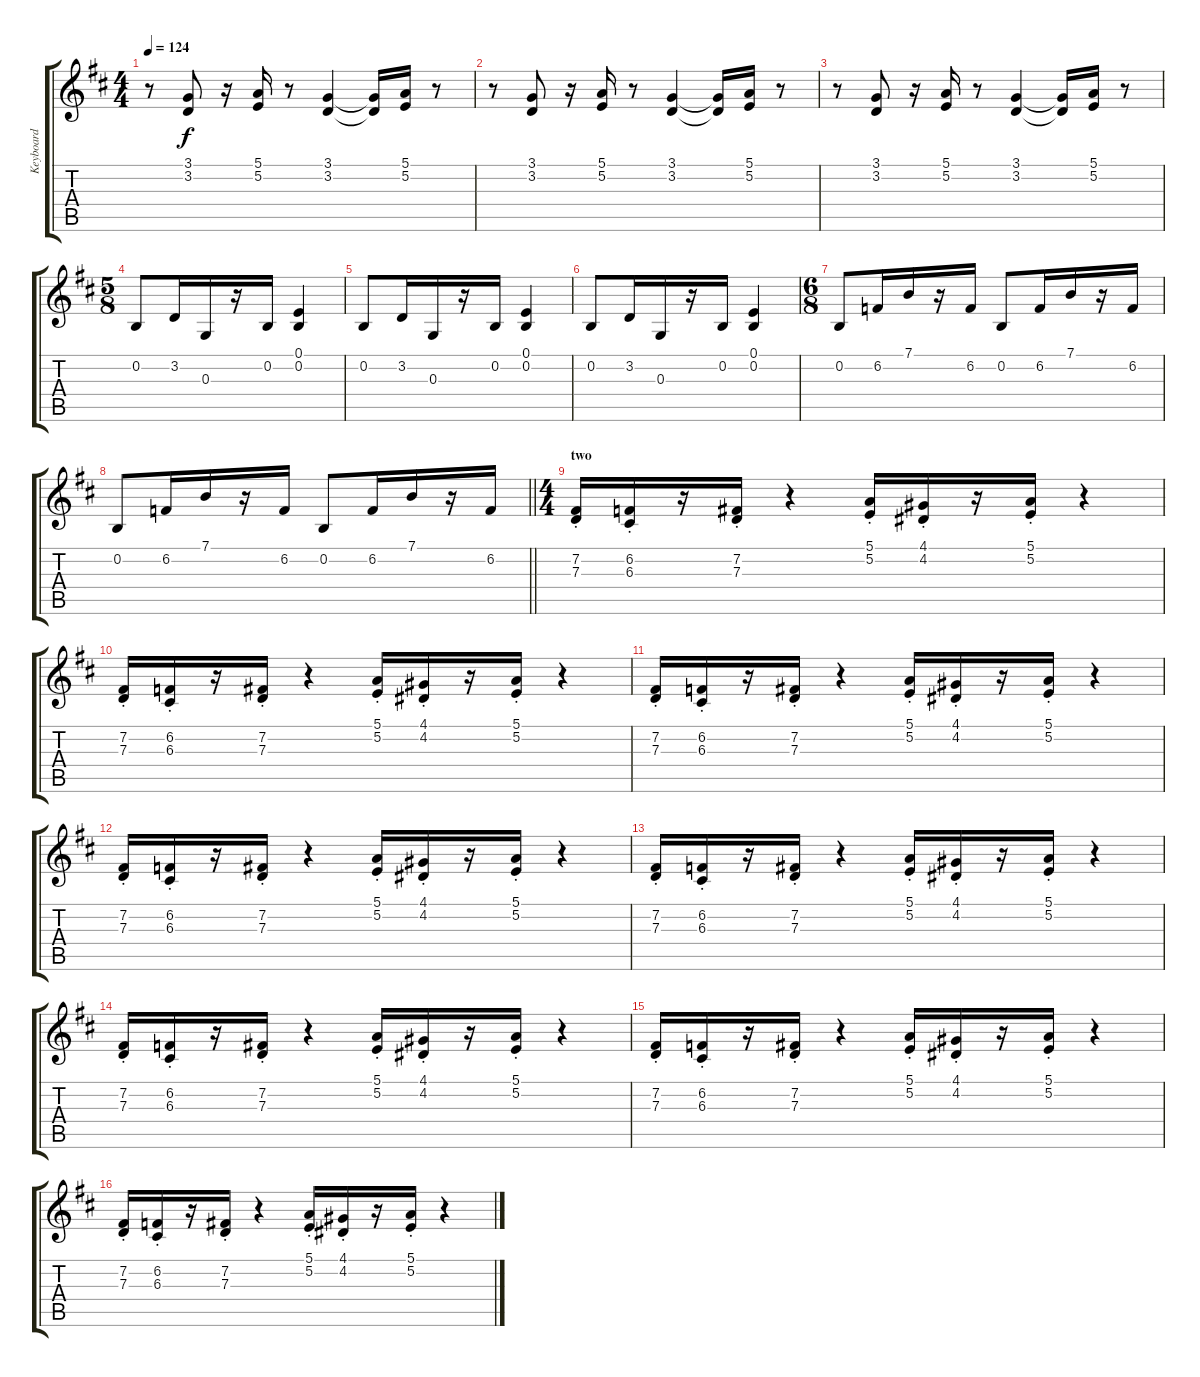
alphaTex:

\track ("Keyboard" "Keyboard") {instrument percussiveorgan}
\staff {score tabs}
\tuning (E4 B3 G3 D3 A2 E2) {hide}
\ts (4 4)
\tempo 124
\clef g2
\ks d
r.8{dy f} (3.1 3.2).8 r.16 (5.1 5.2).16 r.8 (3.1 3.2).4 (3.1{t} 3.2{t}).16 (5.1 5.2).16 r.8 |
r.8 (3.1 3.2).8 r.16 (5.1 5.2).16 r.8 (3.1 3.2).4 (3.1{t} 3.2{t}).16 (5.1 5.2).16 r.8 |
r.8 (3.1 3.2).8 r.16 (5.1 5.2).16 r.8 (3.1 3.2).4 (3.1{t} 3.2{t}).16 (5.1 5.2).16 r.8 |
\ts (5 8)
0.2.8 3.2.16 0.3.16 r.16 0.2.16 (0.1 0.2).4 |
0.2.8 3.2.16 0.3.16 r.16 0.2.16 (0.1 0.2).4 |
0.2.8 3.2.16 0.3.16 r.16 0.2.16 (0.1 0.2).4 |
\ts (6 8)
0.2.8 6.2.16 7.1.16 r.16 6.2.16 0.2.8 6.2.16 7.1.16 r.16 6.2.16 |
\barLineRight lightlight
0.2.8 6.2.16 7.1.16 r.16 6.2.16 0.2.8 6.2.16 7.1.16 r.16 6.2.16 |
\ts (4 4)
\section ("" "two")
(7.2{st} 7.3{st}).16 (6.2{st} 6.3{st}).16 r.16 (7.2{st} 7.3{st}).16 r.4 (5.1{st} 5.2{st}).16 (4.1{st} 4.2{st}).16 r.16 (5.1{st} 5.2{st}).16 r.4 |
(7.2{st} 7.3{st}).16 (6.2{st} 6.3{st}).16 r.16 (7.2{st} 7.3{st}).16 r.4 (5.1{st} 5.2{st}).16 (4.1{st} 4.2{st}).16 r.16 (5.1{st} 5.2{st}).16 r.4 |
(7.2{st} 7.3{st}).16 (6.2{st} 6.3{st}).16 r.16 (7.2{st} 7.3{st}).16 r.4 (5.1{st} 5.2{st}).16 (4.1{st} 4.2{st}).16 r.16 (5.1{st} 5.2{st}).16 r.4 |
(7.2{st} 7.3{st}).16 (6.2{st} 6.3{st}).16 r.16 (7.2{st} 7.3{st}).16 r.4 (5.1{st} 5.2{st}).16 (4.1{st} 4.2{st}).16 r.16 (5.1{st} 5.2{st}).16 r.4 |
(7.2{st} 7.3{st}).16 (6.2{st} 6.3{st}).16 r.16 (7.2{st} 7.3{st}).16 r.4 (5.1{st} 5.2{st}).16 (4.1{st} 4.2{st}).16 r.16 (5.1{st} 5.2{st}).16 r.4 |
(7.2{st} 7.3{st}).16 (6.2{st} 6.3{st}).16 r.16 (7.2{st} 7.3{st}).16 r.4 (5.1{st} 5.2{st}).16 (4.1{st} 4.2{st}).16 r.16 (5.1{st} 5.2{st}).16 r.4 |
(7.2{st} 7.3{st}).16 (6.2{st} 6.3{st}).16 r.16 (7.2{st} 7.3{st}).16 r.4 (5.1{st} 5.2{st}).16 (4.1{st} 4.2{st}).16 r.16 (5.1{st} 5.2{st}).16 r.4 |
(7.2{st} 7.3{st}).16 (6.2{st} 6.3{st}).16 r.16 (7.2{st} 7.3{st}).16 r.4 (5.1{st} 5.2{st}).16 (4.1{st} 4.2{st}).16 r.16 (5.1{st} 5.2{st}).16 r.4
